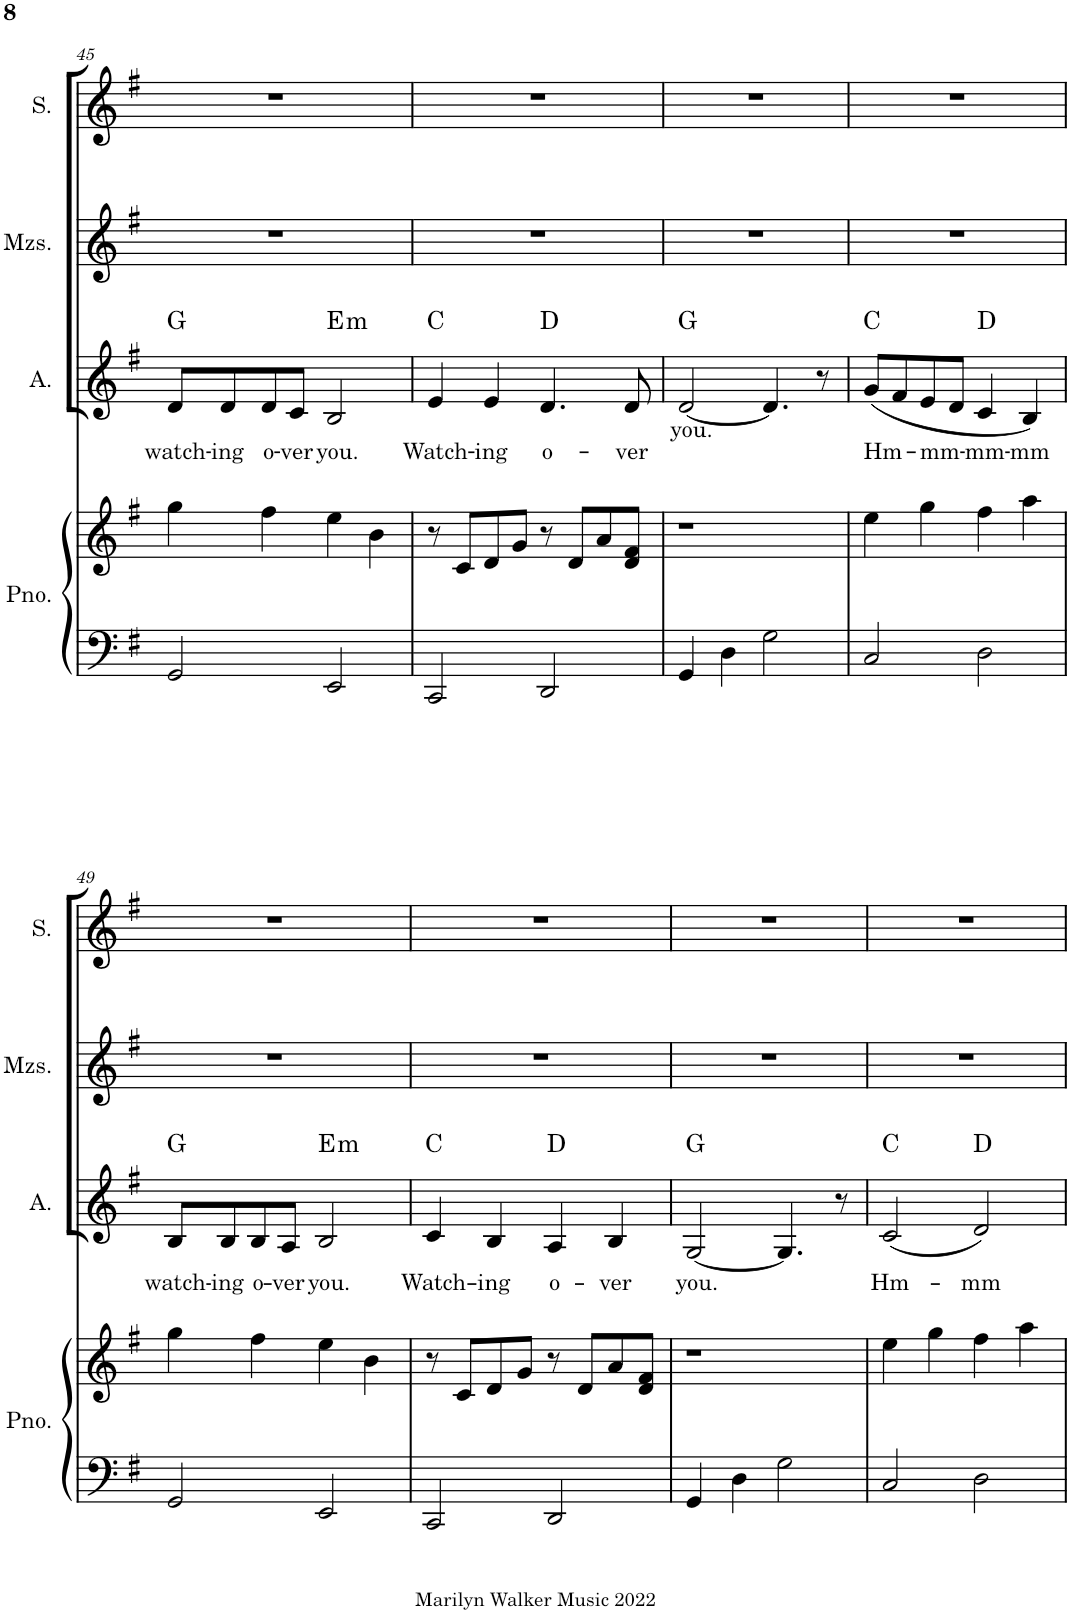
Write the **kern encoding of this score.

**kern	**kern	**kern	**text	**harte	**kern	**kern
*part4	*part4	*part3	*part3	*part3	*part2	*part1
*staff5	*staff4	*staff3	*staff3	*	*staff2	*staff1
*I"Piano	*	*I"Alto	*	*	*I"Mezzo-soprano	*I"Soprano
*I'Pno.	*	*I'A.	*	*	*I'Mzs.	*I'S.
!!LO:PB:g=z
*clefF4	*clefG2	*clefG2	*	*	*clefG2	*clefG2
*k[f#]	*k[f#]	*k[f#]	*	*	*k[f#]	*k[f#]
*M4/4	*M4/4	*M4/4	*	*	*M4/4	*M4/4
=45	=45	=45	=45	=45	=45	=45
!	!	!	!LO:LY:b	!	!	!
2GG/	4gg\	8d/L	watch-	G:maj	1r	1r
!	!	!	!LO:LY:b	!	!	!
.	.	8d/	-ing	.	.	.
!	!	!	!LO:LY:b	!	!	!
.	4ff#\	8d/	o-	.	.	.
!	!	!	!LO:LY:b	!	!	!
.	.	8c/J	-ver	.	.	.
!	!	!	!LO:LY:b	!LO:H:kt=m	!	!
2EE/	4ee\	2B/	you.	E:min	.	.
.	4b\	.	.	.	.	.
=46	=46	=46	=46	=46	=46	=46
!	!	!	!LO:LY:b	!	!	!
2CC/	8r	4e/	Watch-	C:maj	1r	1r
.	8c/L	.	.	.	.	.
!	!	!	!LO:LY:b	!	!	!
.	8d/	4e/	-ing	.	.	.
.	8g/J	.	.	.	.	.
!	!	!	!LO:LY:b	!	!	!
2DD/	8r	4.d/	o-	D:maj	.	.
.	8d/L	.	.	.	.	.
.	8a/	.	.	.	.	.
!	!	!	!LO:LY:b	!	!	!
.	8d/ 8f#/J	8d/	-ver	.	.	.
=47	=47	=47	=47	=47	=47	=47
!	!	!	!LO:LY:b	!	!	!
4GG/	1r	[2d/	you.	G:maj	1r	1r
4D\	.	.	.	.	.	.
2G\	.	4.d/]	.	.	.	.
.	.	8r	.	.	.	.
=48	=48	=48	=48	=48	=48	=48
!	!	!	!LO:LY:b	!	!	!
2C/	4ee\	(8g/L	Hm-	C:maj	1r	1r
.	.	8f#/	.	.	.	.
!	!	!	!LO:LY:b	!	!	!
.	4gg\	8e/	-mm-	.	.	.
.	.	8d/J	.	.	.	.
!	!	!	!LO:LY:b	!	!	!
2D\	4ff#\	4c/	-mm-	D:maj	.	.
!	!	!	!LO:LY:b	!	!	!
.	4aa\	4B/)	-mm	.	.	.
!!LO:LB:g=z
=49	=49	=49	=49	=49	=49	=49
!	!	!	!LO:LY:b	!	!	!
2GG/	4gg\	8B/L	watch-	G:maj	1r	1r
!	!	!	!LO:LY:b	!	!	!
.	.	8B/	-ing	.	.	.
!	!	!	!LO:LY:b	!	!	!
.	4ff#\	8B/	o-	.	.	.
!	!	!	!LO:LY:b	!	!	!
.	.	8A/J	-ver	.	.	.
!	!	!	!LO:LY:b	!LO:H:kt=m	!	!
2EE/	4ee\	2B/	you.	E:min	.	.
.	4b\	.	.	.	.	.
=50	=50	=50	=50	=50	=50	=50
!	!	!	!LO:LY:b	!	!	!
2CC/	8r	4c/	Watch-	C:maj	1r	1r
.	8c/L	.	.	.	.	.
!	!	!	!LO:LY:b	!	!	!
.	8d/	4B/	-ing	.	.	.
.	8g/J	.	.	.	.	.
!	!	!	!LO:LY:b	!	!	!
2DD/	8r	4A/	o-	D:maj	.	.
.	8d/L	.	.	.	.	.
!	!	!	!LO:LY:b	!	!	!
.	8a/	4B/	ver	.	.	.
.	8d/ 8f#/J	.	.	.	.	.
=51	=51	=51	=51	=51	=51	=51
!	!	!	!LO:LY:b	!	!	!
4GG/	1r	[2G/	you.	G:maj	1r	1r
4D\	.	.	.	.	.	.
2G\	.	4.G/]	.	.	.	.
.	.	8r	.	.	.	.
=52	=52	=52	=52	=52	=52	=52
!	!	!	!LO:LY:b	!	!	!
2C/	4ee\	(2c/	Hm-	C:maj	1r	1r
.	4gg\	.	.	.	.	.
!	!	!	!LO:LY:b	!	!	!
2D\	4ff#\	2d/)	-mm	D:maj	.	.
.	4aa\	.	.	.	.	.
=	=	=	=	=	=	=
*-	*-	*-	*-	*-	*-	*-
